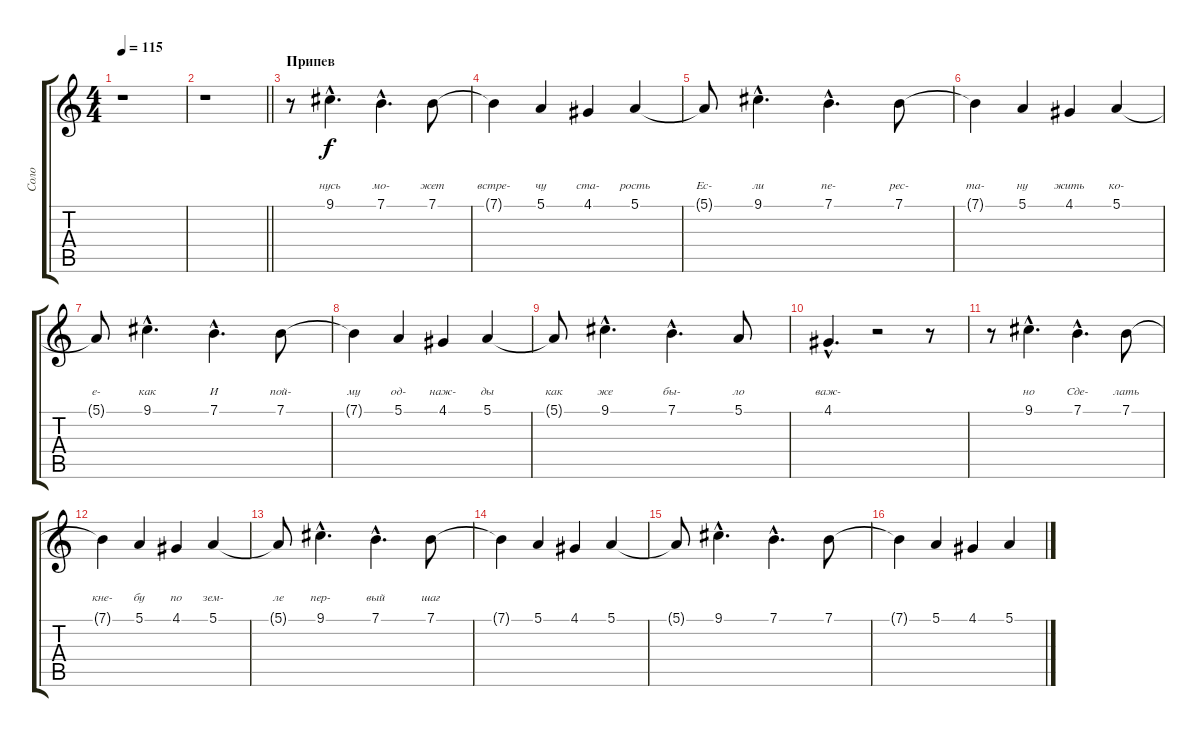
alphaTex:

\track ("Соло" "Соло") {instrument bassoon}
\staff {score tabs}
\tuning (E4 B3 G3 D3 A2 E2) {hide}
\ts (4 4)
\tempo 115
\clef g2
\ks c
r.1{dy f} |
\barLineRight lightlight
r.1 |
\section ("" "Припев")
r.8 9.1{hac}.4{d lyrics (0 "") lyrics (1 "") lyrics (2 "") lyrics (3 "") lyrics (4 "нусь")} 7.1{hac}.4{d lyrics (0 "") lyrics (1 "") lyrics (2 "") lyrics (3 "") lyrics (4 "мо-")} 7.1.8{lyrics (0 "") lyrics (1 "") lyrics (2 "") lyrics (3 "") lyrics (4 "жет")} |
7.1{t}.4{lyrics (0 "") lyrics (1 "") lyrics (2 "") lyrics (3 "") lyrics (4 "встре-")} 5.1.4{lyrics (0 "") lyrics (1 "") lyrics (2 "") lyrics (3 "") lyrics (4 "чу")} 4.1.4{lyrics (0 "") lyrics (1 "") lyrics (2 "") lyrics (3 "") lyrics (4 "ста-")} 5.1.4{lyrics (0 "") lyrics (1 "") lyrics (2 "") lyrics (3 "") lyrics (4 "рость")} |
5.1{t}.8{lyrics (0 "") lyrics (1 "") lyrics (2 "") lyrics (3 "") lyrics (4 "Ес-")} 9.1{hac}.4{d lyrics (0 "") lyrics (1 "") lyrics (2 "") lyrics (3 "") lyrics (4 "ли")} 7.1{hac}.4{d lyrics (0 "") lyrics (1 "") lyrics (2 "") lyrics (3 "") lyrics (4 "пе-")} 7.1.8{lyrics (0 "") lyrics (1 "") lyrics (2 "") lyrics (3 "") lyrics (4 "рес-")} |
7.1{t}.4{lyrics (0 "") lyrics (1 "") lyrics (2 "") lyrics (3 "") lyrics (4 "та-")} 5.1.4{lyrics (0 "") lyrics (1 "") lyrics (2 "") lyrics (3 "") lyrics (4 "ну")} 4.1.4{lyrics (0 "") lyrics (1 "") lyrics (2 "") lyrics (3 "") lyrics (4 "жить")} 5.1.4{lyrics (0 "") lyrics (1 "") lyrics (2 "") lyrics (3 "") lyrics (4 "ко-")} |
5.1{t}.8{lyrics (0 "") lyrics (1 "") lyrics (2 "") lyrics (3 "") lyrics (4 "е-")} 9.1{hac}.4{d lyrics (0 "") lyrics (1 "") lyrics (2 "") lyrics (3 "") lyrics (4 "как")} 7.1{hac}.4{d lyrics (0 "") lyrics (1 "") lyrics (2 "") lyrics (3 "") lyrics (4 "И")} 7.1.8{lyrics (0 "") lyrics (1 "") lyrics (2 "") lyrics (3 "") lyrics (4 "пой-")} |
7.1{t}.4{lyrics (0 "") lyrics (1 "") lyrics (2 "") lyrics (3 "") lyrics (4 "му")} 5.1.4{lyrics (0 "") lyrics (1 "") lyrics (2 "") lyrics (3 "") lyrics (4 "од-")} 4.1.4{lyrics (0 "") lyrics (1 "") lyrics (2 "") lyrics (3 "") lyrics (4 "наж-")} 5.1.4{lyrics (0 "") lyrics (1 "") lyrics (2 "") lyrics (3 "") lyrics (4 "ды")} |
5.1{t}.8{lyrics (0 "") lyrics (1 "") lyrics (2 "") lyrics (3 "") lyrics (4 "как")} 9.1{hac}.4{d lyrics (0 "") lyrics (1 "") lyrics (2 "") lyrics (3 "") lyrics (4 "же")} 7.1{hac}.4{d lyrics (0 "") lyrics (1 "") lyrics (2 "") lyrics (3 "") lyrics (4 "бы-")} 5.1.8{lyrics (0 "") lyrics (1 "") lyrics (2 "") lyrics (3 "") lyrics (4 "ло")} |
4.1{hac}.4{d lyrics (0 "") lyrics (1 "") lyrics (2 "") lyrics (3 "") lyrics (4 "важ-")} r.2 r.8 |
r.8 9.1{hac}.4{d lyrics (0 "") lyrics (1 "") lyrics (2 "") lyrics (3 "") lyrics (4 "но")} 7.1{hac}.4{d lyrics (0 "") lyrics (1 "") lyrics (2 "") lyrics (3 "") lyrics (4 "Сде-")} 7.1.8{lyrics (0 "") lyrics (1 "") lyrics (2 "") lyrics (3 "") lyrics (4 "лать")} |
7.1{t}.4{lyrics (0 "") lyrics (1 "") lyrics (2 "") lyrics (3 "") lyrics (4 "кне-")} 5.1.4{lyrics (0 "") lyrics (1 "") lyrics (2 "") lyrics (3 "") lyrics (4 "бу")} 4.1.4{lyrics (0 "") lyrics (1 "") lyrics (2 "") lyrics (3 "") lyrics (4 "по")} 5.1.4{lyrics (0 "") lyrics (1 "") lyrics (2 "") lyrics (3 "") lyrics (4 "зем-")} |
5.1{t}.8{lyrics (0 "") lyrics (1 "") lyrics (2 "") lyrics (3 "") lyrics (4 "ле")} 9.1{hac}.4{d lyrics (0 "") lyrics (1 "") lyrics (2 "") lyrics (3 "") lyrics (4 "пер-")} 7.1{hac}.4{d lyrics (0 "") lyrics (1 "") lyrics (2 "") lyrics (3 "") lyrics (4 "вый")} 7.1.8{lyrics (0 "") lyrics (1 "") lyrics (2 "") lyrics (3 "") lyrics (4 "шаг")} |
7.1{t}.4 5.1.4 4.1.4 5.1.4 |
5.1{t}.8 9.1{hac}.4{d} 7.1{hac}.4{d} 7.1.8 |
7.1{t}.4 5.1.4 4.1.4 5.1.4
